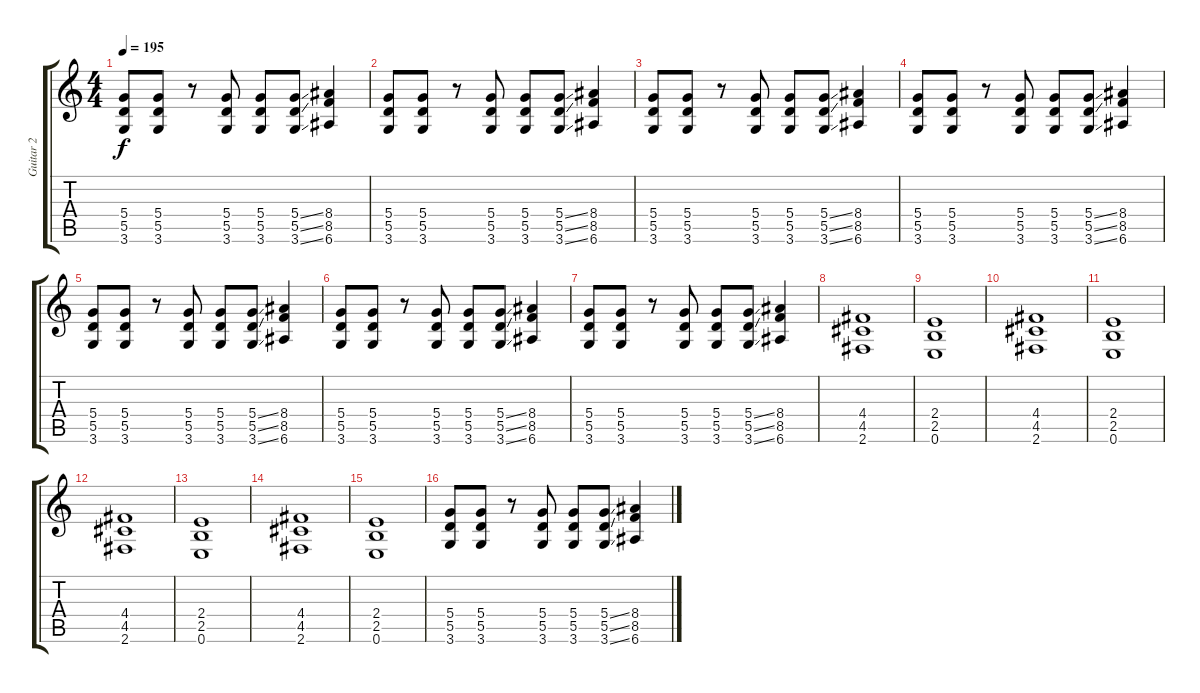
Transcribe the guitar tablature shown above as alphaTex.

\track ("Guitar 2" "Guitar 2") {instrument distortionguitar}
\staff {score tabs}
\tuning (E4 B3 G3 D3 A2 E2) {hide}
\ts (4 4)
\tempo 195
\clef g2
\ks c
(5.4 5.5 3.6).8{dy f} (5.4 5.5 3.6).8 r.8 (5.4 5.5 3.6).8 (5.4 5.5 3.6).8 (5.4{ss} 5.5{ss} 3.6{ss}).8 (8.4 8.5 6.6).4 |
(5.4 5.5 3.6).8 (5.4 5.5 3.6).8 r.8 (5.4 5.5 3.6).8 (5.4 5.5 3.6).8 (5.4{ss} 5.5{ss} 3.6{ss}).8 (8.4 8.5 6.6).4 |
(5.4 5.5 3.6).8 (5.4 5.5 3.6).8 r.8 (5.4 5.5 3.6).8 (5.4 5.5 3.6).8 (5.4{ss} 5.5{ss} 3.6{ss}).8 (8.4 8.5 6.6).4 |
(5.4 5.5 3.6).8 (5.4 5.5 3.6).8 r.8 (5.4 5.5 3.6).8 (5.4 5.5 3.6).8 (5.4{ss} 5.5{ss} 3.6{ss}).8 (8.4 8.5 6.6).4 |
(5.4 5.5 3.6).8 (5.4 5.5 3.6).8 r.8 (5.4 5.5 3.6).8 (5.4 5.5 3.6).8 (5.4{ss} 5.5{ss} 3.6{ss}).8 (8.4 8.5 6.6).4 |
(5.4 5.5 3.6).8 (5.4 5.5 3.6).8 r.8 (5.4 5.5 3.6).8 (5.4 5.5 3.6).8 (5.4{ss} 5.5{ss} 3.6{ss}).8 (8.4 8.5 6.6).4 |
(5.4 5.5 3.6).8 (5.4 5.5 3.6).8 r.8 (5.4 5.5 3.6).8 (5.4 5.5 3.6).8 (5.4{ss} 5.5{ss} 3.6{ss}).8 (8.4 8.5 6.6).4 |
(4.4 4.5 2.6).1 |
(2.4 2.5 0.6).1 |
(4.4 4.5 2.6).1 |
(2.4 2.5 0.6).1 |
(4.4 4.5 2.6).1 |
(2.4 2.5 0.6).1 |
(4.4 4.5 2.6).1 |
(2.4 2.5 0.6).1 |
(5.4 5.5 3.6).8 (5.4 5.5 3.6).8 r.8 (5.4 5.5 3.6).8 (5.4 5.5 3.6).8 (5.4{ss} 5.5{ss} 3.6{ss}).8 (8.4 8.5 6.6).4
